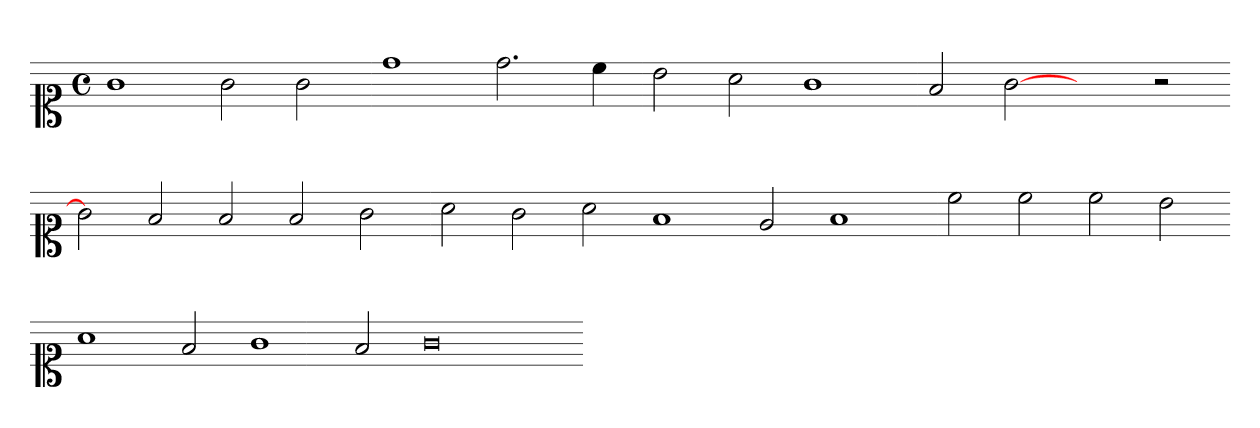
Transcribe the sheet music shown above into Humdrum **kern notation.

**kern
*part1
*staff1
*clefC1
*k[]
*M4/4
*met(c)
=
1g
2g
2g
=-
1dd
2.dd
4cc
=-
2b
2a
1g
=-
2f
[2g
2ryy
2r
=-
2g]
2f
2f
2f
2g
=-
2a
2g
2a
1f
2e
1f
=-
2cc
2cc
2cc
2b
=-
1a
2f
1g
2f
0g
=-
*-
